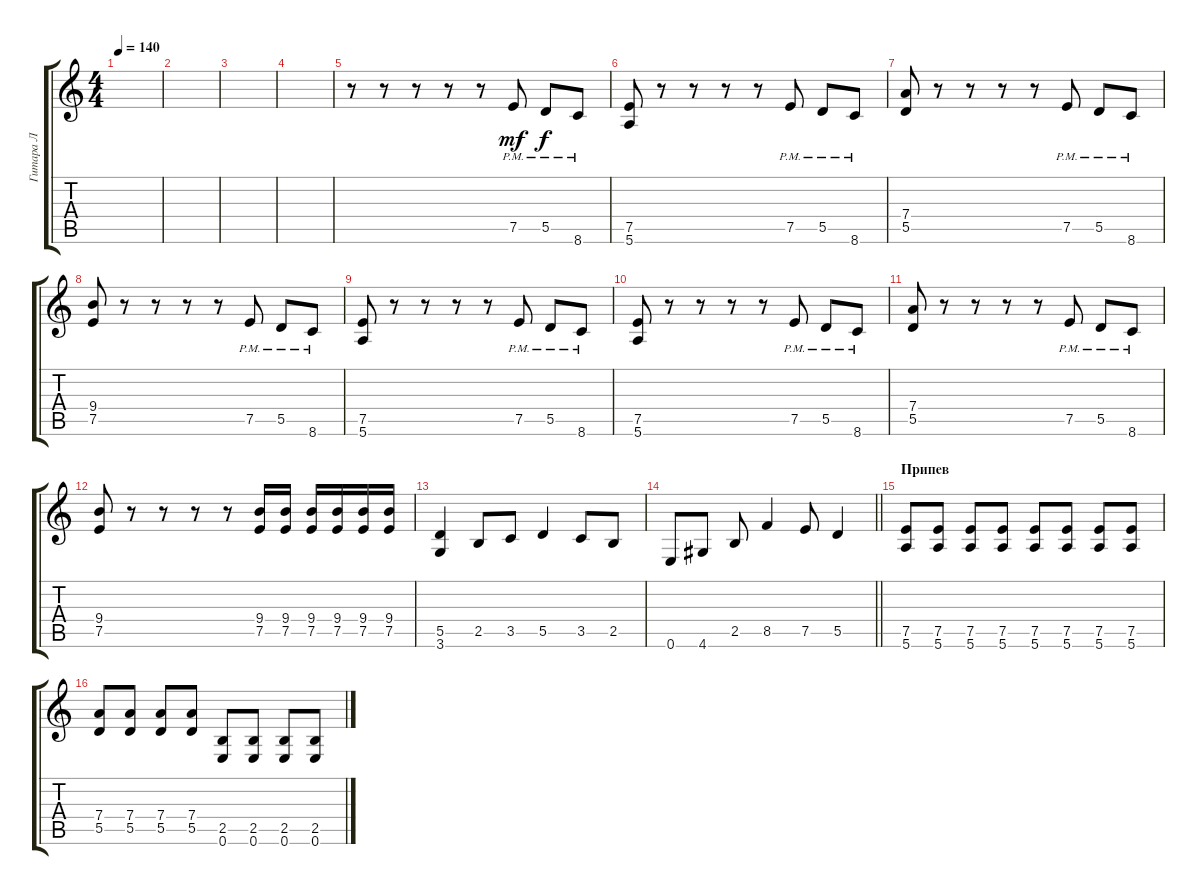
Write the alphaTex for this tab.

\track ("Гитара Л" "Гитара Л") {instrument distortionguitar}
\staff {score tabs}
\tuning (E4 B3 G3 D3 A2 E2) {hide}
\ts (4 4)
\tempo 140
\clef g2
\ks c
|
|
|
|
r.8{volume 13} r.8 r.8 r.8 r.8 7.5{pm}.8{dy mf} 5.5{pm}.8{dy f} 8.6{pm}.8 |
(7.5 5.6).8 r.8 r.8 r.8 r.8 7.5{pm}.8 5.5{pm}.8 8.6{pm}.8 |
(7.4 5.5).8 r.8 r.8 r.8 r.8 7.5{pm}.8 5.5{pm}.8 8.6{pm}.8 |
(9.4 7.5).8 r.8 r.8 r.8 r.8 7.5{pm}.8 5.5{pm}.8 8.6{pm}.8 |
(7.5 5.6).8 r.8 r.8 r.8 r.8 7.5{pm}.8 5.5{pm}.8 8.6{pm}.8 |
(7.5 5.6).8 r.8 r.8 r.8 r.8 7.5{pm}.8 5.5{pm}.8 8.6{pm}.8 |
(7.4 5.5).8 r.8 r.8 r.8 r.8 7.5{pm}.8 5.5{pm}.8 8.6{pm}.8 |
(9.4 7.5).8 r.8 r.8 r.8 r.8 (9.4 7.5).16 (9.4 7.5).16 (9.4 7.5).16 (9.4 7.5).16 (9.4 7.5).16 (9.4 7.5).16 |
(5.5 3.6).4 2.5.8 3.5.8 5.5.4 3.5.8 2.5.8 |
\barLineRight lightlight
0.6.8 4.6.8 2.5.8 8.5.4 7.5.8 5.5.4 |
\section ("" "Припев")
(7.5 5.6).8 (7.5 5.6).8 (7.5 5.6).8 (7.5 5.6).8 (7.5 5.6).8 (7.5 5.6).8 (7.5 5.6).8 (7.5 5.6).8 |
(7.4 5.5).8 (7.4 5.5).8 (7.4 5.5).8 (7.4 5.5).8 (2.5 0.6).8 (2.5 0.6).8 (2.5 0.6).8 (2.5 0.6).8
